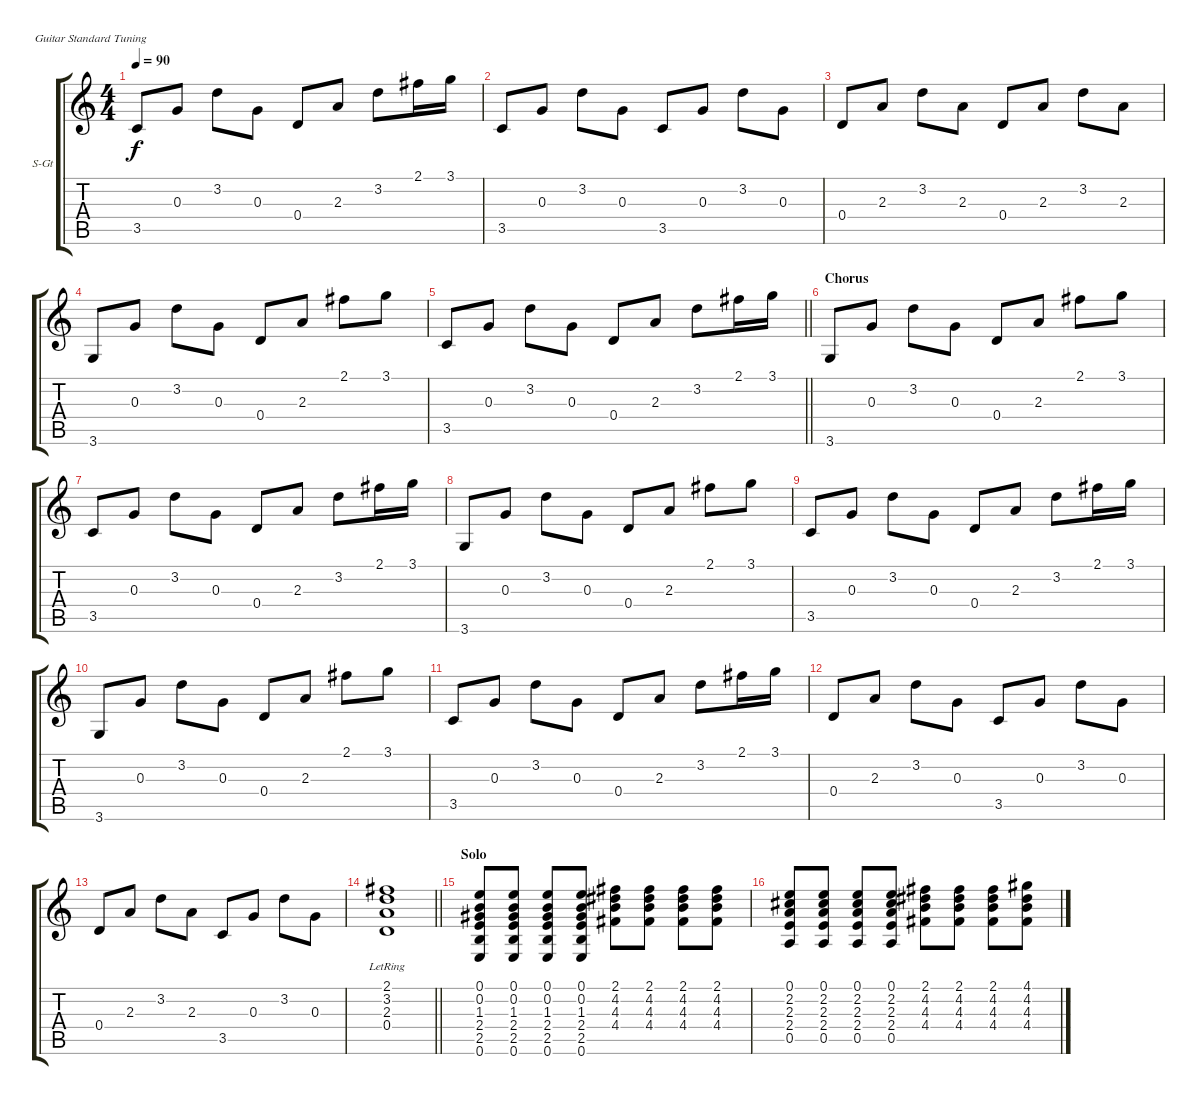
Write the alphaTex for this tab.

\bracketExtendMode groupsimilarinstruments
\firstSystemTrackNameOrientation horizontal
\otherSystemsTrackNameOrientation horizontal
\track ("Spår 1" "S-Gt") {instrument acousticguitarsteel}
\staff {score tabs}
\tuning (E4 B3 G3 D3 A2 E2)
\ts (4 4)
\tempo 90
\clef g2
\ks c
3.5.8{dy f} 0.3.8 3.2.8 0.3.8 0.4.8 2.3.8 3.2.8 2.1.16 3.1.16 |
3.5.8 0.3.8 3.2.8 0.3.8 3.5.8 0.3.8 3.2.8 0.3.8 |
0.4.8 2.3.8 3.2.8 2.3.8 0.4.8 2.3.8 3.2.8 2.3.8 |
3.6.8 0.3.8 3.2.8 0.3.8 0.4.8 2.3.8 2.1.8 3.1.8 |
\barLineRight lightlight
3.5.8 0.3.8 3.2.8 0.3.8 0.4.8 2.3.8 3.2.8 2.1.16 3.1.16 |
\section ("" "Chorus")
3.6.8 0.3.8 3.2.8 0.3.8 0.4.8 2.3.8 2.1.8 3.1.8 |
3.5.8 0.3.8 3.2.8 0.3.8 0.4.8 2.3.8 3.2.8 2.1.16 3.1.16 |
3.6.8 0.3.8 3.2.8 0.3.8 0.4.8 2.3.8 2.1.8 3.1.8 |
3.5.8 0.3.8 3.2.8 0.3.8 0.4.8 2.3.8 3.2.8 2.1.16 3.1.16 |
3.6.8 0.3.8 3.2.8 0.3.8 0.4.8 2.3.8 2.1.8 3.1.8 |
3.5.8 0.3.8 3.2.8 0.3.8 0.4.8 2.3.8 3.2.8 2.1.16 3.1.16 |
0.4.8 2.3.8 3.2.8 0.3.8 3.5.8 0.3.8 3.2.8 0.3.8 |
0.4.8 2.3.8 3.2.8 2.3.8 3.5.8 0.3.8 3.2.8 0.3.8 |
\barLineRight lightlight
(2.1 3.2 2.3{lr} 0.4).1 |
\section ("" "Solo")
(0.1 0.2 1.3 2.4 2.5 0.6).8 (0.1 0.2 1.3 2.4 2.5 0.6).8 (0.1 0.2 1.3 2.4 2.5 0.6).8 (0.1 0.2 1.3 2.4 2.5 0.6).8 (2.1 4.2 4.3 4.4).8 (2.1 4.2 4.3 4.4).8 (2.1 4.2 4.3 4.4).8 (2.1 4.2 4.3 4.4).8 |
(0.1 2.2 2.3 2.4 0.5).8 (0.1 2.2 2.3 2.4 0.5).8 (0.1 2.2 2.3 2.4 0.5).8 (0.1 2.2 2.3 2.4 0.5).8 (2.1 4.2 4.3 4.4).8 (2.1 4.2 4.3 4.4).8 (2.1 4.2 4.3 4.4).8 (4.1 4.2 4.3 4.4).8
